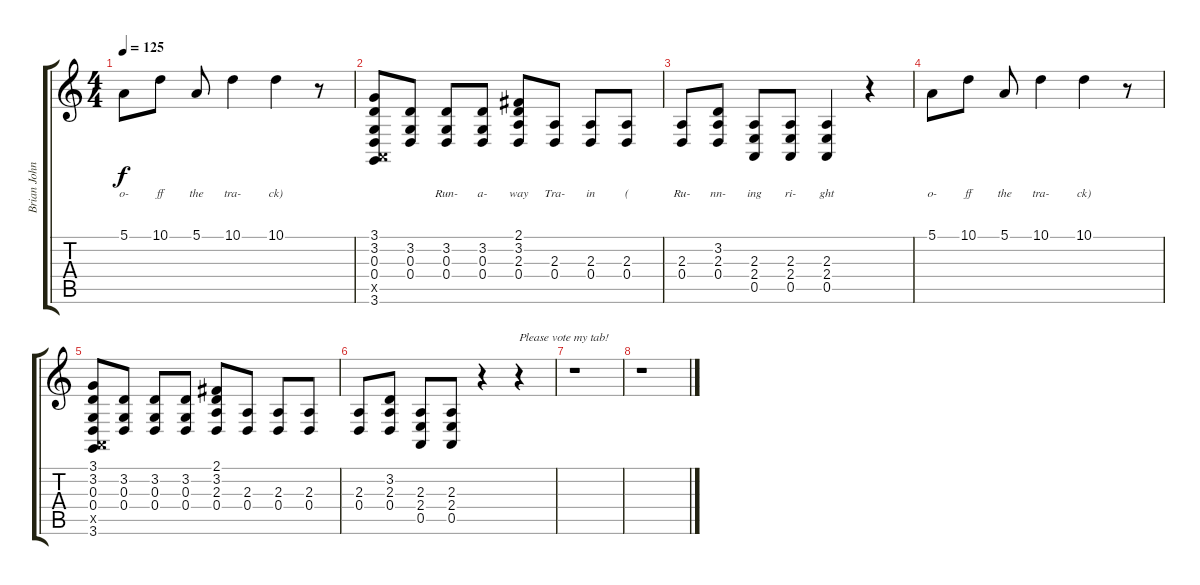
\track ("Brian Johnson" "Brian John") {instrument lead6voice}
\staff {score tabs}
\tuning (E4 B3 G3 D3 A2 E2) {hide}
\ts (4 4)
\tempo 125
\clef g2
\ks c
5.1.8{lyrics (0 "o-") lyrics (1 "") lyrics (2 "") lyrics (3 "") lyrics (4 "") dy f} 10.1.8{lyrics (0 "ff") lyrics (1 "") lyrics (2 "") lyrics (3 "") lyrics (4 "")} 5.1.8{lyrics (0 "the") lyrics (1 "") lyrics (2 "") lyrics (3 "") lyrics (4 "")} 10.1.4{lyrics (0 "tra-") lyrics (1 "") lyrics (2 "") lyrics (3 "") lyrics (4 "")} 10.1.4{lyrics (0 "ck)") lyrics (1 "") lyrics (2 "") lyrics (3 "") lyrics (4 "")} r.8 |
(3.1 3.2 0.3 0.4 0.5{x} 3.6).8{lyrics (0 "") lyrics (1 "") lyrics (2 "") lyrics (3 "") lyrics (4 "")} (3.2 0.3 0.4).8{lyrics (0 "") lyrics (1 "") lyrics (2 "") lyrics (3 "") lyrics (4 "")} (3.2 0.3 0.4).8{lyrics (0 "Run-") lyrics (1 "") lyrics (2 "") lyrics (3 "") lyrics (4 "")} (3.2 0.3 0.4).8{lyrics (0 "a-") lyrics (1 "") lyrics (2 "") lyrics (3 "") lyrics (4 "")} (2.1 3.2 2.3 0.4).8{lyrics (0 "way") lyrics (1 "") lyrics (2 "") lyrics (3 "") lyrics (4 "")} (2.3 0.4).8{lyrics (0 "Tra-") lyrics (1 "") lyrics (2 "") lyrics (3 "") lyrics (4 "")} (2.3 0.4).8{lyrics (0 "in") lyrics (1 "") lyrics (2 "") lyrics (3 "") lyrics (4 "")} (2.3 0.4).8{lyrics (0 "(") lyrics (1 "") lyrics (2 "") lyrics (3 "") lyrics (4 "")} |
(2.3 0.4).8{lyrics (0 "Ru-") lyrics (1 "") lyrics (2 "") lyrics (3 "") lyrics (4 "")} (3.2 2.3 0.4).8{lyrics (0 "nn-") lyrics (1 "") lyrics (2 "") lyrics (3 "") lyrics (4 "")} (2.3 2.4 0.5).8{lyrics (0 "ing") lyrics (1 "") lyrics (2 "") lyrics (3 "") lyrics (4 "")} (2.3 2.4 0.5).8{lyrics (0 "ri-") lyrics (1 "") lyrics (2 "") lyrics (3 "") lyrics (4 "")} (2.3 2.4 0.5).4{lyrics (0 "ght") lyrics (1 "") lyrics (2 "") lyrics (3 "") lyrics (4 "")} r.4 |
5.1.8{lyrics (0 "o-") lyrics (1 "") lyrics (2 "") lyrics (3 "") lyrics (4 "")} 10.1.8{lyrics (0 "ff") lyrics (1 "") lyrics (2 "") lyrics (3 "") lyrics (4 "")} 5.1.8{lyrics (0 "the") lyrics (1 "") lyrics (2 "") lyrics (3 "") lyrics (4 "")} 10.1.4{lyrics (0 "tra-") lyrics (1 "") lyrics (2 "") lyrics (3 "") lyrics (4 "")} 10.1.4{lyrics (0 "ck)") lyrics (1 "") lyrics (2 "") lyrics (3 "") lyrics (4 "")} r.8 |
(3.1 3.2 0.3 0.4 0.5{x} 3.6).8 (3.2 0.3 0.4).8 (3.2 0.3 0.4).8 (3.2 0.3 0.4).8 (2.1 3.2 2.3 0.4).8 (2.3 0.4).8 (2.3 0.4).8 (2.3 0.4).8 |
(2.3 0.4).8 (3.2 2.3 0.4).8 (2.3 2.4 0.5).8 (2.3 2.4 0.5).8 r.4 r.4{txt "Please vote my tab!"} |
r.1 |
r.1
